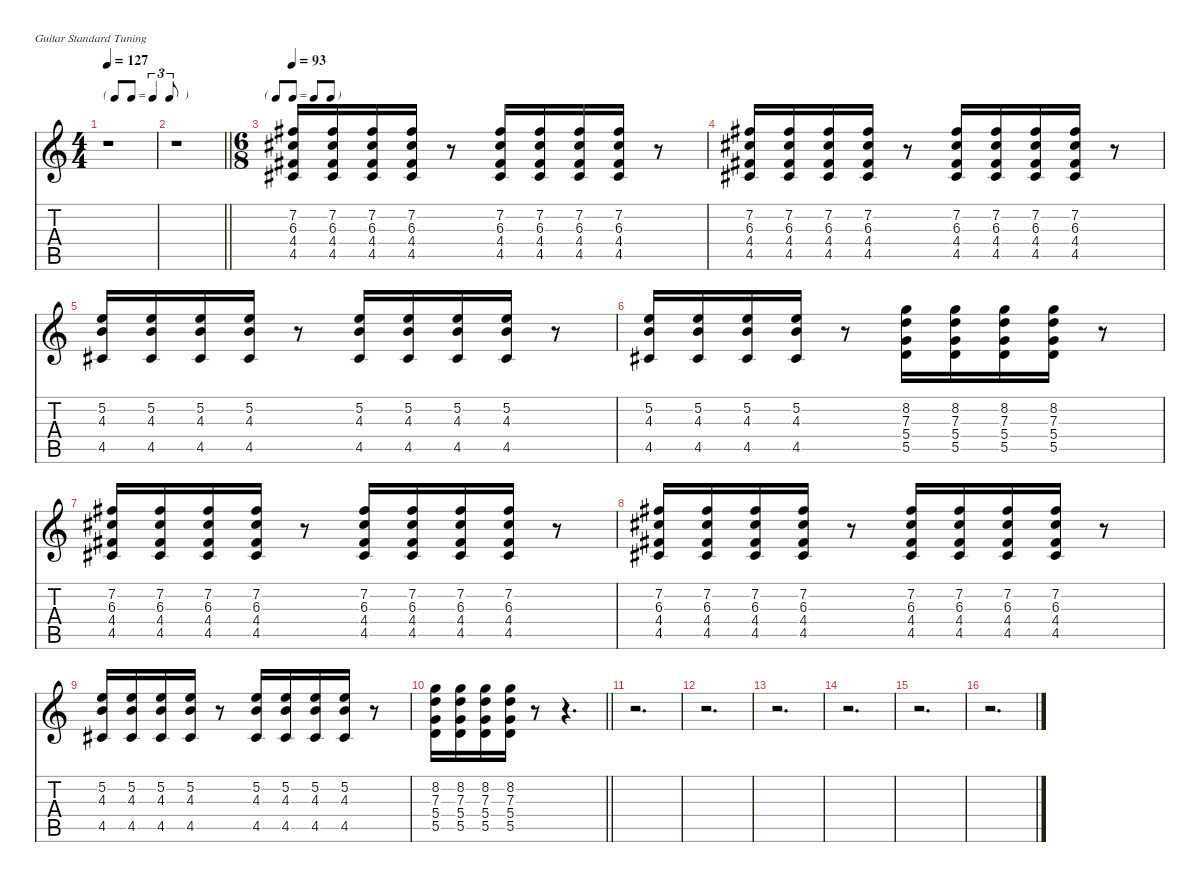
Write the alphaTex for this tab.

\defaultSystemsLayout 4
\hideDynamics
\bracketExtendMode nobrackets
\singleTrackTrackNamePolicy hidden
\multiTrackTrackNamePolicy hidden
\firstSystemTrackNameMode fullname
\firstSystemTrackNameOrientation horizontal
\otherSystemsTrackNameOrientation horizontal
\track ("Lead Guitar 1 [Peter Lindgrent]" "dist.guit.") {defaultSystemsLayout 4 instrument distortionguitar}
\staff {score tabs}
\tuning (E4 B3 G3 D3 A2 E2)
\ts (4 4)
\tf triplet8th
\tempo 127
\clef g2
\ks c
r.1{dy f beam Down} |
\barLineRight lightlight
r.1{beam Down} |
\ts (6 8)
\beaming (8 3 3)
\tf none
\tempo 93
(7.2{acc #} 6.3{acc #} 4.4{acc #} 4.5{acc #}).16{beam Up} (7.2{acc #} 6.3{acc #} 4.4{acc #} 4.5{acc #}).16{beam Up} (7.2{acc #} 6.3{acc #} 4.4{acc #} 4.5{acc #}).16{beam Up} (7.2{acc #} 6.3{acc #} 4.4{acc #} 4.5{acc #}).16{beam Up} r.8{beam Up} (7.2{acc #} 6.3{acc #} 4.4{acc #} 4.5{acc #}).16{beam Up} (7.2{acc #} 6.3{acc #} 4.4{acc #} 4.5{acc #}).16{beam Up} (7.2{acc #} 6.3{acc #} 4.4{acc #} 4.5{acc #}).16{beam Up} (7.2{acc #} 6.3{acc #} 4.4{acc #} 4.5{acc #}).16{beam Up} r.8{beam Up} |
(7.2{acc #} 6.3{acc #} 4.4{acc #} 4.5{acc #}).16{beam Up} (7.2{acc #} 6.3{acc #} 4.4{acc #} 4.5{acc #}).16{beam Up} (7.2{acc #} 6.3{acc #} 4.4{acc #} 4.5{acc #}).16{beam Up} (7.2{acc #} 6.3{acc #} 4.4{acc #} 4.5{acc #}).16{beam Up} r.8{beam Up} (7.2{acc #} 6.3{acc #} 4.4{acc #} 4.5{acc #}).16{beam Up} (7.2{acc #} 6.3{acc #} 4.4{acc #} 4.5{acc #}).16{beam Up} (7.2{acc #} 6.3{acc #} 4.4{acc #} 4.5{acc #}).16{beam Up} (7.2{acc #} 6.3{acc #} 4.4{acc #} 4.5{acc #}).16{beam Up} r.8{beam Up} |
(5.2 4.3 4.5{acc #}).16{beam Up} (5.2 4.3 4.5{acc #}).16{beam Up} (5.2 4.3 4.5{acc #}).16{beam Up} (5.2 4.3 4.5{acc #}).16{beam Up} r.8{beam Up} (5.2 4.3 4.5{acc #}).16{beam Up} (5.2 4.3 4.5{acc #}).16{beam Up} (5.2 4.3 4.5{acc #}).16{beam Up} (5.2 4.3 4.5{acc #}).16{beam Up} r.8{beam Up} |
(5.2 4.3 4.5{acc #}).16{beam Up} (5.2 4.3 4.5{acc #}).16{beam Up} (5.2 4.3 4.5{acc #}).16{beam Up} (5.2 4.3 4.5{acc #}).16{beam Up} r.8{beam Up} (8.2 7.3 5.4 5.5).16{beam Down} (8.2 7.3 5.4 5.5).16{beam Down} (8.2 7.3 5.4 5.5).16{beam Down} (8.2 7.3 5.4 5.5).16{beam Down} r.8{beam Down} |
(7.2{acc #} 6.3{acc #} 4.4{acc #} 4.5{acc #}).16{beam Up} (7.2{acc #} 6.3{acc #} 4.4{acc #} 4.5{acc #}).16{beam Up} (7.2{acc #} 6.3{acc #} 4.4{acc #} 4.5{acc #}).16{beam Up} (7.2{acc #} 6.3{acc #} 4.4{acc #} 4.5{acc #}).16{beam Up} r.8{beam Up} (7.2{acc #} 6.3{acc #} 4.4{acc #} 4.5{acc #}).16{beam Up} (7.2{acc #} 6.3{acc #} 4.4{acc #} 4.5{acc #}).16{beam Up} (7.2{acc #} 6.3{acc #} 4.4{acc #} 4.5{acc #}).16{beam Up} (7.2{acc #} 6.3{acc #} 4.4{acc #} 4.5{acc #}).16{beam Up} r.8{beam Up} |
(7.2{acc #} 6.3{acc #} 4.4{acc #} 4.5{acc #}).16{beam Up} (7.2{acc #} 6.3{acc #} 4.4{acc #} 4.5{acc #}).16{beam Up} (7.2{acc #} 6.3{acc #} 4.4{acc #} 4.5{acc #}).16{beam Up} (7.2{acc #} 6.3{acc #} 4.4{acc #} 4.5{acc #}).16{beam Up} r.8{beam Up} (7.2{acc #} 6.3{acc #} 4.4{acc #} 4.5{acc #}).16{beam Up} (7.2{acc #} 6.3{acc #} 4.4{acc #} 4.5{acc #}).16{beam Up} (7.2{acc #} 6.3{acc #} 4.4{acc #} 4.5{acc #}).16{beam Up} (7.2{acc #} 6.3{acc #} 4.4{acc #} 4.5{acc #}).16{beam Up} r.8{beam Up} |
(5.2 4.3 4.5{acc #}).16{beam Up} (5.2 4.3 4.5{acc #}).16{beam Up} (5.2 4.3 4.5{acc #}).16{beam Up} (5.2 4.3 4.5{acc #}).16{beam Up} r.8{beam Up} (5.2 4.3 4.5{acc #}).16{beam Up} (5.2 4.3 4.5{acc #}).16{beam Up} (5.2 4.3 4.5{acc #}).16{beam Up} (5.2 4.3 4.5{acc #}).16{beam Up} r.8{beam Up} |
\barLineRight lightlight
(8.2 7.3 5.4 5.5).16{beam Down} (8.2 7.3 5.4 5.5).16{beam Down} (8.2 7.3 5.4 5.5).16{beam Down} (8.2 7.3 5.4 5.5).16{beam Down} r.8{beam Down} r.4{d beam Down} |
r.2{d beam Down} |
r.2{d beam Down} |
r.2{d beam Down} |
r.2{d beam Down} |
r.2{d beam Down} |
r.2{d beam Down}
